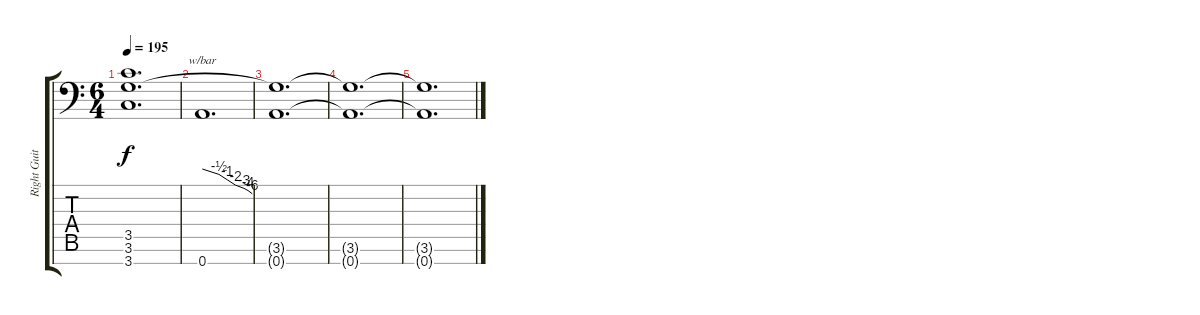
\track ("Right Guitar, Drop A (7 String)" "Right Guit") {instrument distortionguitar}
\staff {score tabs}
\tuning (E4 B3 G3 D3 A2 E2 A1) {hide}
\ts (6 4)
\tempo 195
\clef f4
\ks c
(3.5 3.6 3.7).1{d dy f} |
0.7.1{d tbe (custom default 0 0 20 -2 30 -4 40 -8 50 -12 55 -16 60 -24)} |
(3.6{t} 0.7{t}).1{d} |
(3.6{t} 0.7{t}).1{d} |
(3.6{t} 0.7{t}).1{d}
